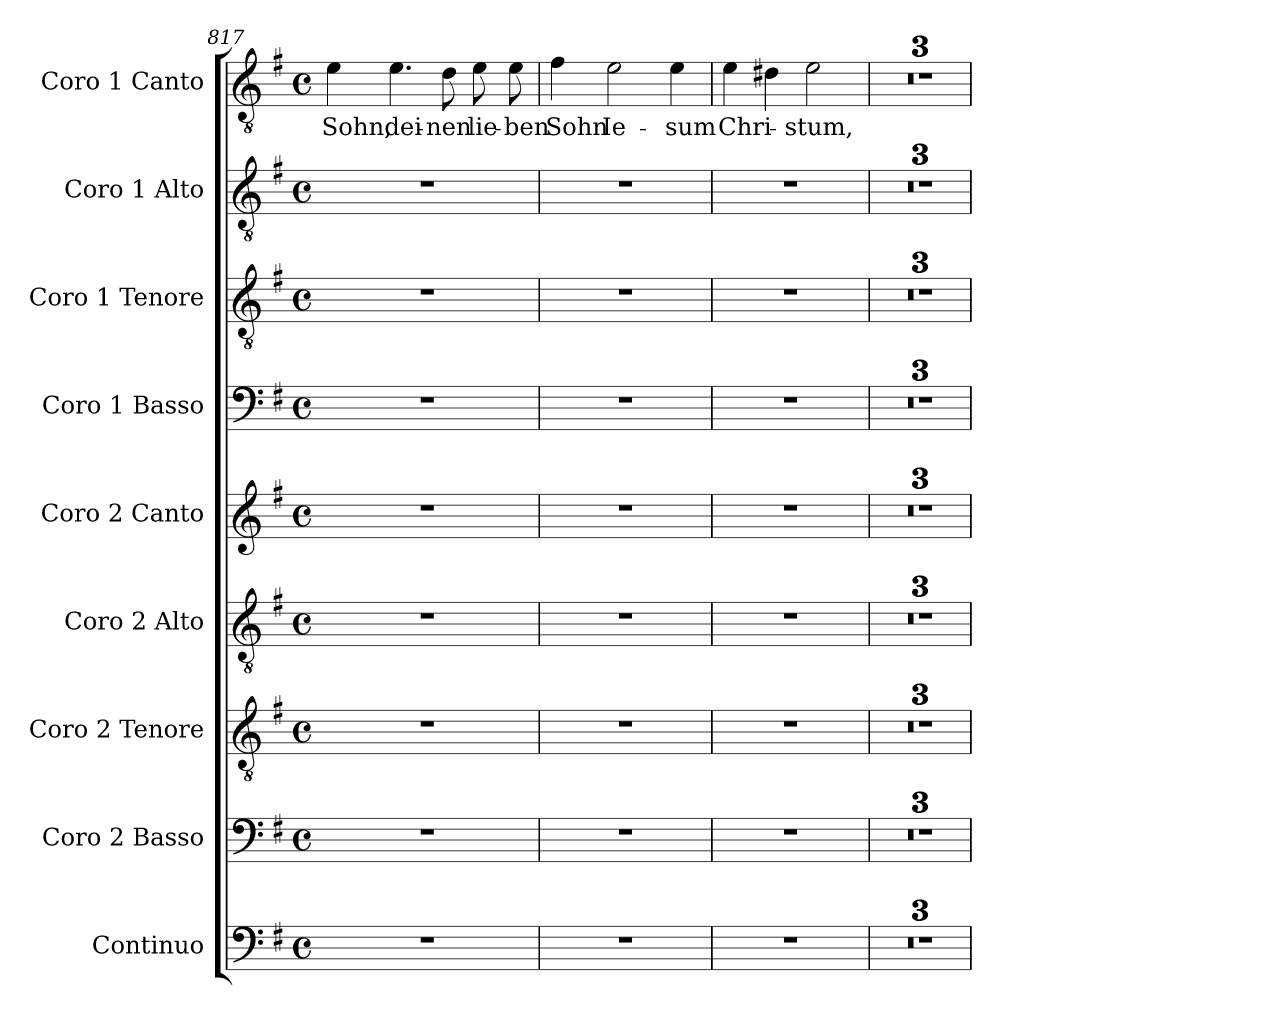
**kern	**kern	**kern	**kern	**kern	**kern	**kern	**kern	**kern	**text
*part9	*part8	*part7	*part6	*part5	*part4	*part3	*part2	*part1	*part1
*staff9	*staff8	*staff7	*staff6	*staff5	*staff4	*staff3	*staff2	*staff1	*staff1
*I"Continuo	*I"Coro 2  Basso	*I"Coro 2  Tenore	*I"Coro 2  Alto	*I"Coro 2  Canto	*I"Coro 1  Basso	*I"Coro 1  Tenore	*I"Coro 1  Alto	*I"Coro 1  Canto	*
*clefF4	*clefF4	*clefGv2	*clefGv2	*clefG2	*clefF4	*clefGv2	*clefGv2	*clefGv2	*
*k[f#]	*k[f#]	*k[f#]	*k[f#]	*k[f#]	*k[f#]	*k[f#]	*k[f#]	*k[f#]	*
*G:	*G:	*G:	*G:	*G:	*G:	*G:	*G:	*G:	*
*M4/4	*M4/4	*M4/4	*M4/4	*M4/4	*M4/4	*M4/4	*M4/4	*M4/4	*
*met(c)	*met(c)	*met(c)	*met(c)	*met(c)	*met(c)	*met(c)	*met(c)	*met(c)	*
=817	=817	=817	=817	=817	=817	=817	=817	=817	=817
!	!	!	!	!	!	!	!	!	!LO:LY:b:cj
1r	1r	1r	1r	1r	1r	1r	1r	4e\	Sohn,
!	!	!	!	!	!	!	!	!	!LO:LY:b:cj
.	.	.	.	.	.	.	.	4.e\	dei-
!	!	!	!	!	!	!	!	!	!LO:LY:b:cj
.	.	.	.	.	.	.	.	8d\	-nen
!	!	!	!	!	!	!	!	!	!LO:LY:b
.	.	.	.	.	.	.	.	8e\	lie-
!	!	!	!	!	!	!	!	!	!LO:LY:b:rj
.	.	.	.	.	.	.	.	8e\	-ben
!!LO:LB:g=z
=818	=818	=818	=818	=818	=818	=818	=818	=818	=818
!	!	!	!	!	!	!	!	!	!LO:LY:b:cj
1r	1r	1r	1r	1r	1r	1r	1r	4f#\	Sohn
!	!	!	!	!	!	!	!	!	!LO:LY:b:cj
.	.	.	.	.	.	.	.	2e\	Ie-
!	!	!	!	!	!	!	!	!	!LO:LY:b:cj
.	.	.	.	.	.	.	.	4e\	-sum
=819	=819	=819	=819	=819	=819	=819	=819	=819	=819
!	!	!	!	!	!	!	!	!	!LO:LY:b:cj
1r	1r	1r	1r	1r	1r	1r	1r	4e\	Chri-
.	.	.	.	.	.	.	.	4d#X\	.
!	!	!	!	!	!	!	!	!	!LO:LY:b:cj
.	.	.	.	.	.	.	.	2e\	-stum,
=820	=820	=820	=820	=820	=820	=820	=820	=820	=820
1r	1r	1r	1r	1r	1r	1r	1r	1r	.
=821	=821	=821	=821	=821	=821	=821	=821	=821	=821
1r	1r	1r	1r	1r	1r	1r	1r	1r	.
=822	=822	=822	=822	=822	=822	=822	=822	=822	=822
1r	1r	1r	1r	1r	1r	1r	1r	1r	.
=	=	=	=	=	=	=	=	=	=
*-	*-	*-	*-	*-	*-	*-	*-	*-	*-
